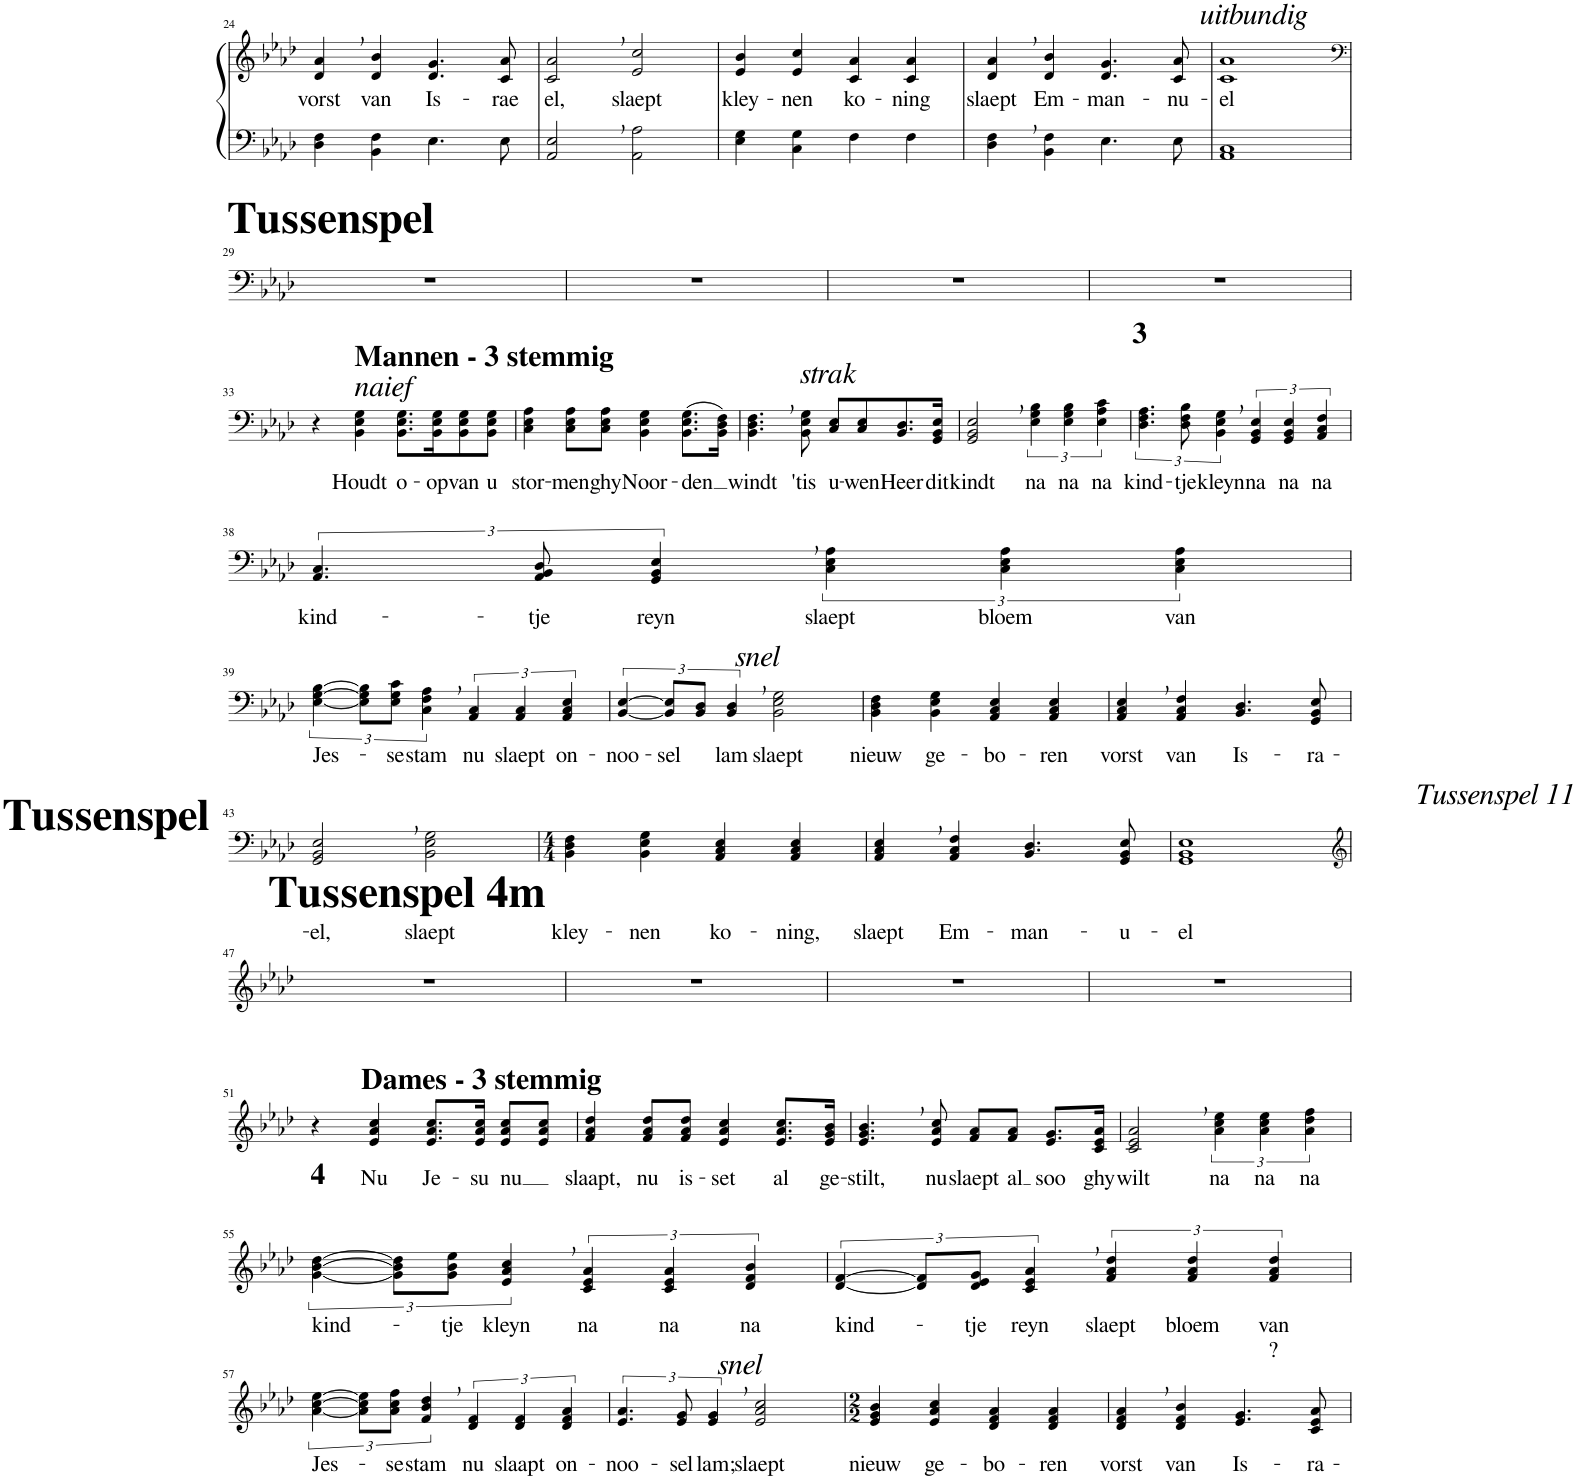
**kern	**kern	**text	**text
*part1	*part1	*part1	*part1
*staff2	*staff1	*staff1	*staff1
*I"Piano	*	*	*
*I'Pno.	*	*	*
!!LO:PB:g=z
*clefF4	*clefG2	*	*
*k[b-e-a-d-]	*k[b-e-a-d-]	*	*
*M2/2	*M2/2	*	*
=24	=24	=24	=24
!LO:TX:b:B:t=Tussenspel	!	!	!
!LO:TX:b:B:t=Tussenspel	!	!	!
!	!	!LO:LY:b	!
4D-\ 4F\	4d-/, 4a-/,	vorst	.
!	!	!LO:LY:b	!
4BB-\ 4F\	4d-/ 4b-/	van	.
!	!	!LO:LY:b	!
4.E-\	4.d-/ 4.g/	Is-	.
!	!	!LO:LY:b	!
8E-\	8c/ 8a-/	-rae	.
=25	=25	=25	=25
!	!	!LO:LY:b	!
2AA-/, 2E-/,	2c/, 2a-/,	el,	.
!	!	!LO:LY:b	!
2AA-\ 2A-\	2e-/ 2cc/	slaept	.
=26	=26	=26	=26
!	!	!LO:LY:b	!
4E-\ 4G\	4e-/ 4b-/	kley-	.
!	!	!LO:LY:b	!
4C\ 4G\	4e-/ 4cc/	-nen	.
!	!	!LO:LY:b	!
4F\	4c/ 4a-/	ko-	.
!	!	!LO:LY:b	!
4F\	4c/ 4a-/	-ning	.
=27	=27	=27	=27
!	!	!LO:LY:b	!
4D-\, 4F\,	4d-/, 4a-/,	slaept	.
!	!	!LO:LY:b	!
4BB-\ 4F\	4d-/ 4b-/	Em-	.
!	!	!LO:LY:b	!
4.E-\	4.d-/ 4.g/	-man-	.
!	!	!LO:LY:b	!
8E-\	8c/ 8a-/	-nu-	.
=28	=28	=28	=28
!	!LO:TX:a:i:t=uitbundig	!	!
!	!	!LO:LY:b	!
1AA- 1C	1c 1a-	-el	.
!!LO:LB:g=z
=29	=29	=29	=29
*	*clefF4	*	*
1r	1r	.	.
=30	=30	=30	=30
1r	1r	.	.
=31	=31	=31	=31
1r	1r	.	.
=32	=32	=32	=32
1r	1r	.	.
!!LO:LB:g=z
=33	=33	=33	=33
1r	4r	.	.
!	!LO:TX:a:B:t=Mannen - 3 stemmig	!	!
!	!LO:TX:a:i:t=naief	!	!
!	!	!LO:LY:b	!
.	4BB-\ 4E-\ 4G\	Houdt	.
!	!	!LO:LY:b	!
.	8.BB-\ 8.E-\ 8.G\L	o-	.
!	!	!LO:LY:b	!
.	16BB-\ 16E-\ 16G\K	-op	.
!	!	!LO:LY:b	!
.	8BB-\ 8E-\ 8G\	van	.
!	!	!LO:LY:b	!
.	8BB-\ 8E-\ 8G\J	u	.
=34	=34	=34	=34
!	!	!LO:LY:b	!
1r	4C\ 4E-\ 4A-\	stor-	.
!	!	!LO:LY:b	!
.	8C\ 8E-\ 8A-\L	-men	.
!	!	!LO:LY:b	!
.	8C\ 8E-\ 8A-\J	ghy	.
!	!	!LO:LY:b	!
.	4BB-\ 4E-\ 4G\	Noor-	.
!	!	!LO:LY:b	!
.	(8.BB-\ 8.E-\ 8.G\L	-den	.
.	16BB-\ 16D-\ 16F\Jk)	.	.
=35	=35	=35	=35
!	!	!LO:LY:b	!
1r	4.BB-\, 4.D-\, 4.F\,	windt	.
!	!LO:TX:a:i:t=strak	!	!
!	!	!LO:LY:b	!
.	8BB-\ 8E-\ 8G\	'tis	.
!	!	!LO:LY:b	!
.	8C/ 8E-/L	u-	.
!	!	!LO:LY:b	!
.	8C/ 8E-/	-wen	.
!	!	!LO:LY:b	!
.	8.BB-/ 8.D-/	Heer	.
!	!	!LO:LY:b	!
.	16GG/ 16BB-/ 16E-/Jk	dit	.
=36	=36	=36	=36
!	!	!LO:LY:b	!
1r	2GG/, 2BB-/, 2E-/,	kindt	.
!	!	!LO:LY:b	!
.	6E-\ 6G\ 6B-\	na	.
!	!	!LO:LY:b	!
.	6E-\ 6G\ 6B-\	na	.
!	!	!LO:LY:b	!
.	6E-\ 6A-\ 6c\	na	.
=37	=37	=37	=37
!	!LO:TX:a:B:t=3	!	!
!	!	!LO:LY:b	!
1r	6.D-\ 6.F\ 6.A-\	kind-	.
!	!	!LO:LY:b	!
.	12D-\ 12F\ 12B-\	tje	.
!	!	!LO:LY:b	!
.	6BB-\, 6E-\, 6G\,	kleyn	.
!	!	!LO:LY:b	!
.	6GG/ 6BB-/ 6E-/	na	.
!	!	!LO:LY:b	!
.	6GG/ 6BB-/ 6E-/	na	.
!	!	!LO:LY:b	!
.	6AA-/ 6C/ 6F/	na	.
!!LO:LB:g=z
=38	=38	=38	=38
!	!	!LO:LY:b	!
1r	6.AA-/ 6.C/	kind-	.
!	!	!LO:LY:b	!
.	12AA-/ 12BB-/ 12D-/	-tje	.
!	!	!LO:LY:b	!
.	6GG/, 6BB-/, 6E-/,	reyn	.
!	!	!LO:LY:b	!
.	6C\ 6E-\ 6A-\	slaept	.
!	!	!LO:LY:b	!
.	6C\ 6E-\ 6A-\	bloem	.
!	!	!LO:LY:b	!
.	6C\ 6E-\ 6A-\	van	.
!!LO:LB:g=z
=39	=39	=39	=39
!	!	!LO:LY:b	!
1r	[6E-\ [6G\ [6B-\	Jes-	.
.	12E-\] 12G\] 12B-\]L	.	.
!	!	!LO:LY:b	!
.	12E-\ 12G\ 12c\J	-se	.
!	!	!LO:LY:b	!
.	6C\, 6F\, 6A-\,	stam	.
!	!	!LO:LY:b	!
.	6AA-/ 6C/	nu	.
!	!	!LO:LY:b	!
.	6AA-/ 6C/	slaept	.
!	!	!LO:LY:b	!
.	6AA-/ 6C/ 6E-/	on-	.
=40	=40	=40	=40
!	!	!LO:LY:b	!
1r	[6BB-/ [6E-/	noo-	.
!	!	!LO:LY:b	!
.	12BB-/] 12E-/]L	-sel	.
.	12BB-/ 12D-/J	.	.
!	!	!LO:LY:b	!
.	6BB-/, 6D-/,	lam	.
!	!LO:TX:a:i:t=snel	!	!
!	!	!LO:LY:b	!
.	2BB-\ 2E-\ 2G\	slaept	.
=41	=41	=41	=41
!	!	!LO:LY:b	!
1r	4BB-\ 4D-\ 4F\	nieuw	.
!	!	!LO:LY:b	!
.	4BB-\ 4E-\ 4G\	ge-	.
!	!	!LO:LY:b	!
.	4AA-/ 4C/ 4E-/	-bo-	.
!	!	!LO:LY:b	!
.	4AA-/ 4C/ 4E-/	-ren	.
=42	=42	=42	=42
!	!	!LO:LY:b	!
1r	4AA-/, 4C/, 4E-/,	vorst	.
!	!	!LO:LY:b	!
.	4AA-/ 4C/ 4F/	van	.
!	!	!LO:LY:b	!
.	4.BB-/ 4.D-/	Is-	.
!	!	!LO:LY:b	!
.	8GG/ 8BB-/ 8E-/	-ra-	.
!!LO:LB:g=z
=43	=43	=43	=43
!	!LO:TX:b:B:t=Tussenspel 4m	!	!
!	!	!LO:LY:b	!
1r	2GG/, 2BB-/, 2E-/,	-el,	.
!	!	!LO:LY:b	!
.	2BB-\ 2E-\ 2G\	slaept	.
=44	=44	=44	=44
*M4/4	*M4/4	*	*
!	!	!LO:LY:b	!
1r	4BB-\ 4D-\ 4F\	kley-	.
!	!	!LO:LY:b	!
.	4BB-\ 4E-\ 4G\	-nen	.
!	!	!LO:LY:b	!
.	4AA-/ 4C/ 4E-/	ko-	.
!	!	!LO:LY:b	!
.	4AA-/ 4C/ 4E-/	-ning,	.
=45	=45	=45	=45
!	!	!LO:LY:b	!
1r	4AA-/, 4C/, 4E-/,	slaept	.
!	!	!LO:LY:b	!
.	4AA-/ 4C/ 4F/	Em-	.
!	!	!LO:LY:b	!
.	4.BB-/ 4.D-/	-man-	.
!	!	!LO:LY:b	!
.	8GG/ 8BB-/ 8E-/	-u-	.
=46	=46	=46	=46
!	!LO:TX:a:i:t=Tussenspel 11	!	!
!	!	!LO:LY:b	!
1r	1GG 1BB- 1E-	-el	.
!!LO:LB:g=z
=47	=47	=47	=47
*	*clefG2	*	*
1r	1r	.	.
=48	=48	=48	=48
1r	1r	.	.
=49	=49	=49	=49
1r	1r	.	.
=50	=50	=50	=50
1r	1r	.	.
!!LO:LB:g=z
=51	=51	=51	=51
1r	4r	.	.
!	!LO:TX:a:B:t=Dames - 3 stemmig	!	!
!	!	!LO:LY:b	!
.	4e-/ 4a-/ 4cc/	Nu	.
!	!	!LO:LY:b	!
.	8.e-/ 8.a-/ 8.cc/L	Je-	.
!	!	!LO:LY:b	!
.	16e-/ 16a-/ 16cc/Jk	su	.
!	!	!LO:LY:b	!
.	8e-/ 8a-/ 8cc/L	nu	.
.	8e-/ 8a-/ 8cc/J	.	.
=52	=52	=52	=52
!	!	!LO:LY:b	!
1r	4f/ 4a-/ 4dd-/	slaapt,	.
!	!	!LO:LY:b	!
.	8f/ 8a-/ 8dd-/L	nu	.
!	!	!LO:LY:b	!
.	8f/ 8a-/ 8dd-/J	is-	.
!	!	!LO:LY:b	!
.	4e-/ 4a-/ 4cc/	-set	.
!	!	!LO:LY:b	!
.	8.e-/ 8.a-/ 8.cc/L	al	.
!	!	!LO:LY:b	!
.	16e-/ 16g/ 16b-/Jk	ge-	.
=53	=53	=53	=53
!	!	!LO:LY:b	!
1r	4.e-/, 4.g/, 4.b-/,	-stilt,	.
!	!	!LO:LY:b	!
.	8e-/ 8a-/ 8cc/	nu	.
!	!	!LO:LY:b	!
.	8f/ 8a-/L	slaept	.
!	!	!LO:LY:b	!
.	8f/ 8a-/J	al	.
!	!	!LO:LY:b	!
.	8.e-/ 8.g/L	soo	.
!	!	!LO:LY:b	!
.	16c/ 16e-/ 16a-/Jk	ghy	.
=54	=54	=54	=54
!	!	!LO:LY:b	!
1r	2c/, 2e-/, 2a-/,	wilt	.
!	!	!LO:LY:b	!
.	6a-\ 6cc\ 6ee-\	na	.
!	!	!LO:LY:b	!
.	6a-\ 6cc\ 6ee-\	na	.
!	!	!LO:LY:b	!
.	6a-\ 6dd-\ 6ff\	na	.
!!LO:LB:g=z
=55	=55	=55	=55
!	!LO:TX:a:B:t=4	!	!
!	!	!LO:LY:b	!
1r	[6g\ [6b-\ [6dd-\	kind-	.
.	12g\] 12b-\] 12dd-\]L	.	.
!	!	!LO:LY:b	!
.	12g\ 12b-\ 12ee-\J	tje	.
!	!	!LO:LY:b	!
.	6e-/, 6a-/, 6cc/,	kleyn	.
!	!	!LO:LY:b	!
.	6c/ 6e-/ 6a-/	na	.
!	!	!LO:LY:b	!
.	6c/ 6e-/ 6a-/	na	.
!	!	!LO:LY:b	!
.	6d-/ 6f/ 6b-/	na	.
=56	=56	=56	=56
!	!	!LO:LY:b	!
1r	[6d-/ [6f/	kind-	.
.	12d-/] 12f/]L	.	.
!	!	!LO:LY:b	!
.	12d-/ 12e-/ 12g/J	tje	.
!	!	!LO:LY:b	!
.	6c/, 6e-/, 6a-/,	reyn	.
!	!	!LO:LY:b	!
.	6f/ 6a-/ 6dd-/	slaept	.
!	!	!LO:LY:b	!
.	6f/ 6a-/ 6dd-/	bloem	.
!	!	!LO:LY:b	!LO:LY:b
.	6f/ 6a-/ 6dd-/	van	?
!!LO:LB:g=z
=57	=57	=57	=57
!	!	!LO:LY:b	!
1r	[6a-\ [6cc\ [6ee-\	Jes-	.
.	12a-\] 12cc\] 12ee-\]L	.	.
!	!	!LO:LY:b	!
.	12a-\ 12cc\ 12ff\J	-se	.
!	!	!LO:LY:b	!
.	6f/, 6b-/, 6dd-/,	stam	.
!	!	!LO:LY:b	!
.	6d-/ 6f/	nu	.
!	!	!LO:LY:b	!
.	6d-/ 6f/	slaapt	.
!	!	!LO:LY:b	!
.	6d-/ 6f/ 6a-/	on-	.
=58	=58	=58	=58
!	!	!LO:LY:b	!
1r	6.e-/ 6.a-/	noo-	.
!	!	!LO:LY:b	!
.	12e-/ 12g/	-sel	.
!	!	!LO:LY:b	!
.	6e-/, 6g/,	lam;	.
!	!LO:TX:a:i:t=snel	!	!
!	!	!LO:LY:b	!
.	2e-/ 2a-/ 2cc/	slaept	.
=59	=59	=59	=59
*M2/2	*M2/2	*	*
!	!	!LO:LY:b	!
1r	4e-/ 4g/ 4b-/	nieuw	.
!	!	!LO:LY:b	!
.	4e-/ 4a-/ 4cc/	ge-	.
!	!	!LO:LY:b	!
.	4d-/ 4f/ 4a-/	-bo-	.
!	!	!LO:LY:b	!
.	4d-/ 4f/ 4a-/	-ren	.
=60	=60	=60	=60
!	!	!LO:LY:b	!
1r	4d-/, 4f/, 4a-/,	vorst	.
!	!	!LO:LY:b	!
.	4d-/ 4f/ 4b-/	van	.
!	!	!LO:LY:b	!
.	4.e-/ 4.g/	Is-	.
!	!	!LO:LY:b	!
.	8c/ 8e-/ 8a-/	-ra-	.
=	=	=	=
*-	*-	*-	*-
